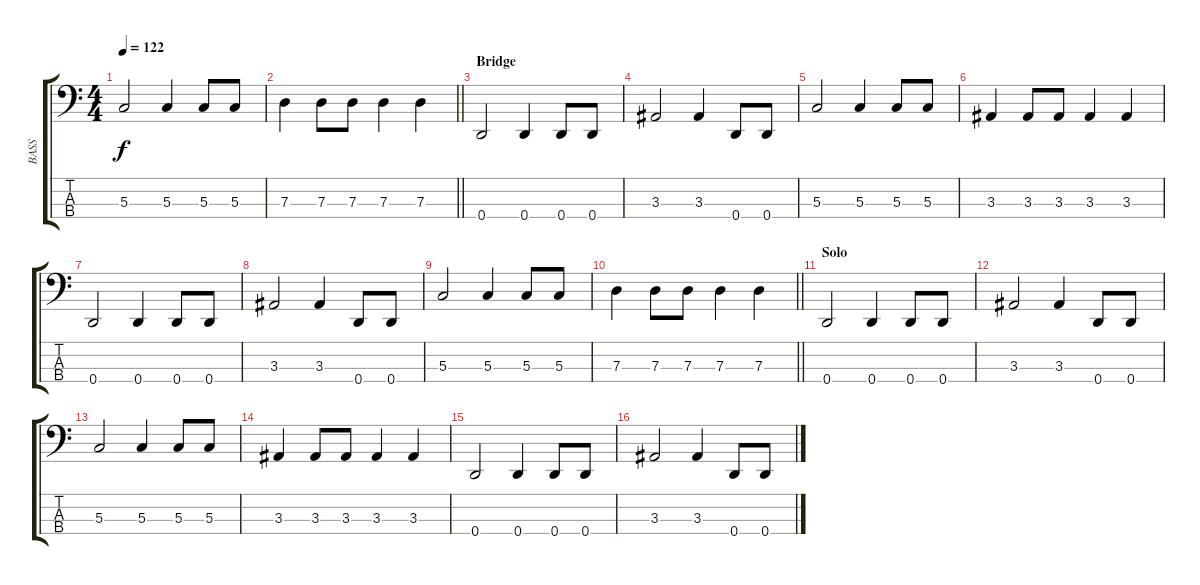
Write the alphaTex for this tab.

\track ("BASS" "BASS") {instrument electricbassfinger}
\staff {score tabs}
\tuning (F2 C2 G1 D1) {hide}
\ts (4 4)
\tempo 122
\clef f4
\ks c
5.3.2{dy f} 5.3.4 5.3.8 5.3.8 |
\barLineRight lightlight
7.3.4 7.3.8 7.3.8 7.3.4 7.3.4 |
\section ("" "Bridge")
0.4.2 0.4.4 0.4.8 0.4.8 |
3.3.2 3.3.4 0.4.8 0.4.8 |
5.3.2 5.3.4 5.3.8 5.3.8 |
3.3.4 3.3.8 3.3.8 3.3.4 3.3.4 |
0.4.2 0.4.4 0.4.8 0.4.8 |
3.3.2 3.3.4 0.4.8 0.4.8 |
5.3.2 5.3.4 5.3.8 5.3.8 |
\barLineRight lightlight
7.3.4 7.3.8 7.3.8 7.3.4 7.3.4 |
\section ("" "Solo")
0.4.2 0.4.4 0.4.8 0.4.8 |
3.3.2 3.3.4 0.4.8 0.4.8 |
5.3.2 5.3.4 5.3.8 5.3.8 |
3.3.4 3.3.8 3.3.8 3.3.4 3.3.4 |
0.4.2 0.4.4 0.4.8 0.4.8 |
3.3.2 3.3.4 0.4.8 0.4.8
